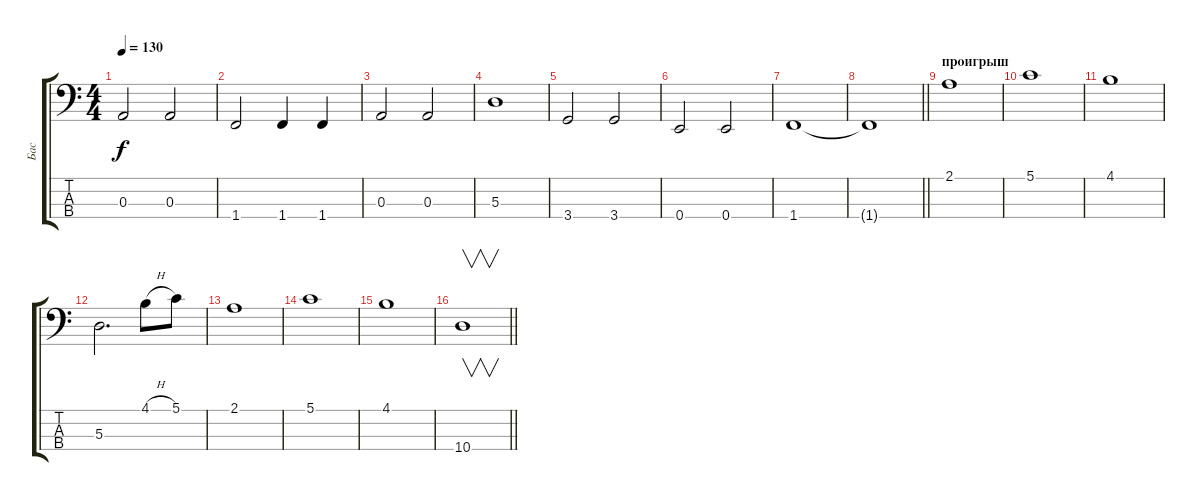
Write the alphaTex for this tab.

\track ("Бас" "Бас") {solo instrument electricbassfinger}
\staff {score tabs}
\tuning (G2 D2 A1 E1) {hide}
\ts (4 4)
\tempo 130
\clef f4
\ks c
0.3.2{dy f} 0.3.2 |
1.4.2 1.4.4 1.4.4 |
0.3.2 0.3.2 |
5.3.1 |
3.4.2 3.4.2 |
0.4.2 0.4.2 |
1.4.1 |
\barLineRight lightlight
1.4{t}.1 |
\section ("" "проигрыш")
2.1.1 |
5.1.1 |
4.1.1 |
5.3.2{d} 4.1{h}.8 5.1.8 |
2.1.1 |
5.1.1 |
4.1.1 |
\barLineRight lightlight
10.4.1{v}
